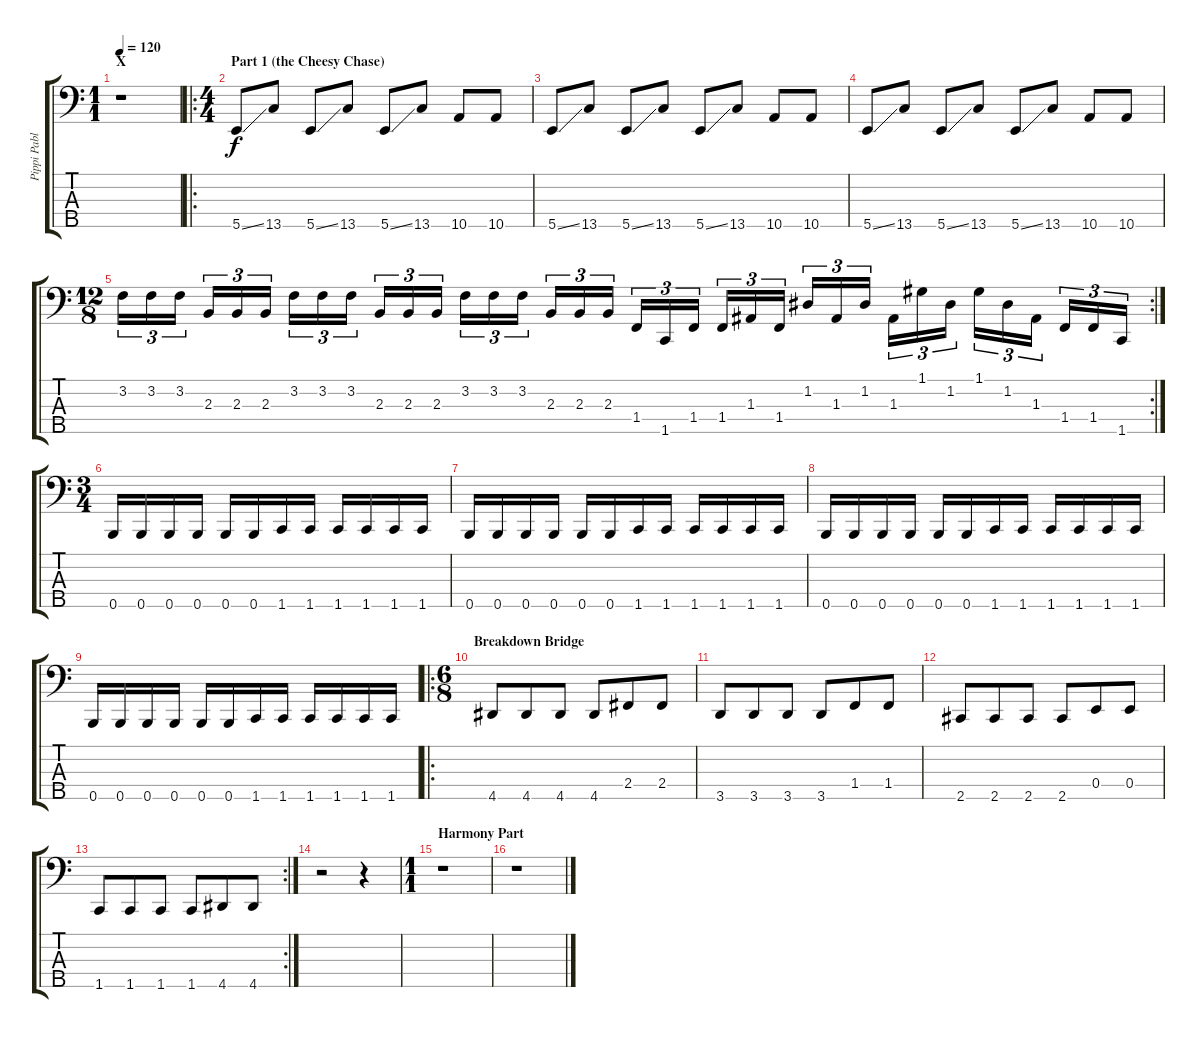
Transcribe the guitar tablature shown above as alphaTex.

\track ("Pippi Pablo Paul" "Pippi Pabl") {instrument electricbasspick}
\staff {score tabs}
\tuning (G2 D2 A1 E1 B0) {hide}
\ts (1 1)
\section ("" "X")
\tempo 120
\clef f4
\ks c
r.1{dy f instrument electricbasspick} |
\ro
\ts (4 4)
\section ("" "Part 1 (the Cheesy Chase)")
5.5{ss}.8 13.5.8 5.5{ss}.8 13.5.8 5.5{ss}.8 13.5.8 10.5.8 10.5.8 |
5.5{ss}.8 13.5.8 5.5{ss}.8 13.5.8 5.5{ss}.8 13.5.8 10.5.8 10.5.8 |
5.5{ss}.8 13.5.8 5.5{ss}.8 13.5.8 5.5{ss}.8 13.5.8 10.5.8 10.5.8 |
\rc 2
\ts (12 8)
3.2.16{tu (3 2)} 3.2.16{tu (3 2)} 3.2.16{tu (3 2)} 2.3.16{tu (3 2)} 2.3.16{tu (3 2)} 2.3.16{tu (3 2)} 3.2.16{tu (3 2)} 3.2.16{tu (3 2)} 3.2.16{tu (3 2)} 2.3.16{tu (3 2)} 2.3.16{tu (3 2)} 2.3.16{tu (3 2)} 3.2.16{tu (3 2)} 3.2.16{tu (3 2)} 3.2.16{tu (3 2)} 2.3.16{tu (3 2)} 2.3.16{tu (3 2)} 2.3.16{tu (3 2)} 1.4.16{tu (3 2)} 1.5.16{tu (3 2)} 1.4.16{tu (3 2)} 1.4.16{tu (3 2)} 1.3.16{tu (3 2)} 1.4.16{tu (3 2)} 1.2.16{tu (3 2)} 1.3.16{tu (3 2)} 1.2.16{tu (3 2)} 1.3.16{tu (3 2)} 1.1.16{tu (3 2)} 1.2.16{tu (3 2)} 1.1.16{tu (3 2)} 1.2.16{tu (3 2)} 1.3.16{tu (3 2)} 1.4.16{tu (3 2)} 1.4.16{tu (3 2)} 1.5.16{tu (3 2)} |
\ts (3 4)
0.5.16 0.5.16 0.5.16 0.5.16 0.5.16 0.5.16 1.5.16 1.5.16 1.5.16 1.5.16 1.5.16 1.5.16 |
0.5.16 0.5.16 0.5.16 0.5.16 0.5.16 0.5.16 1.5.16 1.5.16 1.5.16 1.5.16 1.5.16 1.5.16 |
0.5.16 0.5.16 0.5.16 0.5.16 0.5.16 0.5.16 1.5.16 1.5.16 1.5.16 1.5.16 1.5.16 1.5.16 |
0.5.16 0.5.16 0.5.16 0.5.16 0.5.16 0.5.16 1.5.16 1.5.16 1.5.16 1.5.16 1.5.16 1.5.16 |
\ro
\ts (6 8)
\section ("" "Breakdown Bridge")
4.5.8 4.5.8 4.5.8 4.5.8 2.4.8 2.4.8 |
3.5.8 3.5.8 3.5.8 3.5.8 1.4.8 1.4.8 |
2.5.8 2.5.8 2.5.8 2.5.8 0.4.8 0.4.8 |
\rc 2
1.5.8 1.5.8 1.5.8 1.5.8 4.5.8 4.5.8 |
r.2 r.4 |
\ts (1 1)
\section ("" "Harmony Part")
r.1 |
r.1
